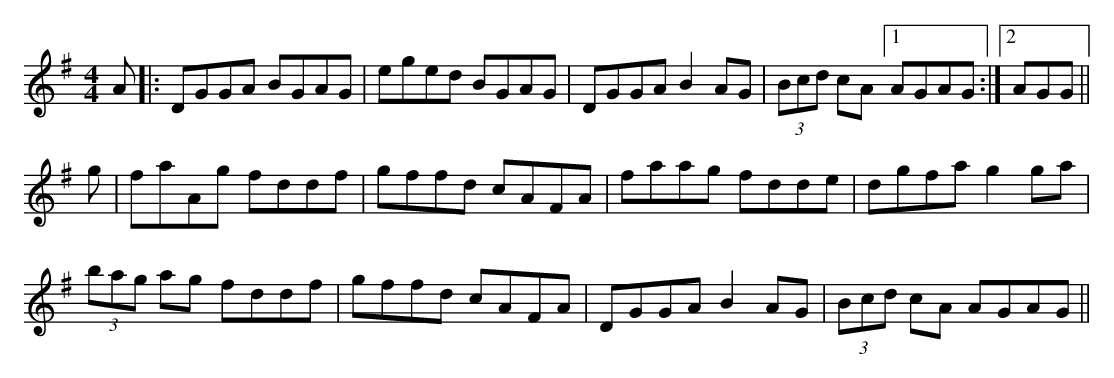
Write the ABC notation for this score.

X:1
M:4/4
K:G
A|:DGGA BGAG|eged BGAG|DGGA B2 AG|(3Bcd cA [1AGAG:|2 AGG||
g|faAg fddf|gffd cAFA|faag fdde|dgfa g2 ga|
(3bag ag fddf|gffd cAFA|DGGA B2 AG|(3Bcd cA AGAG||
